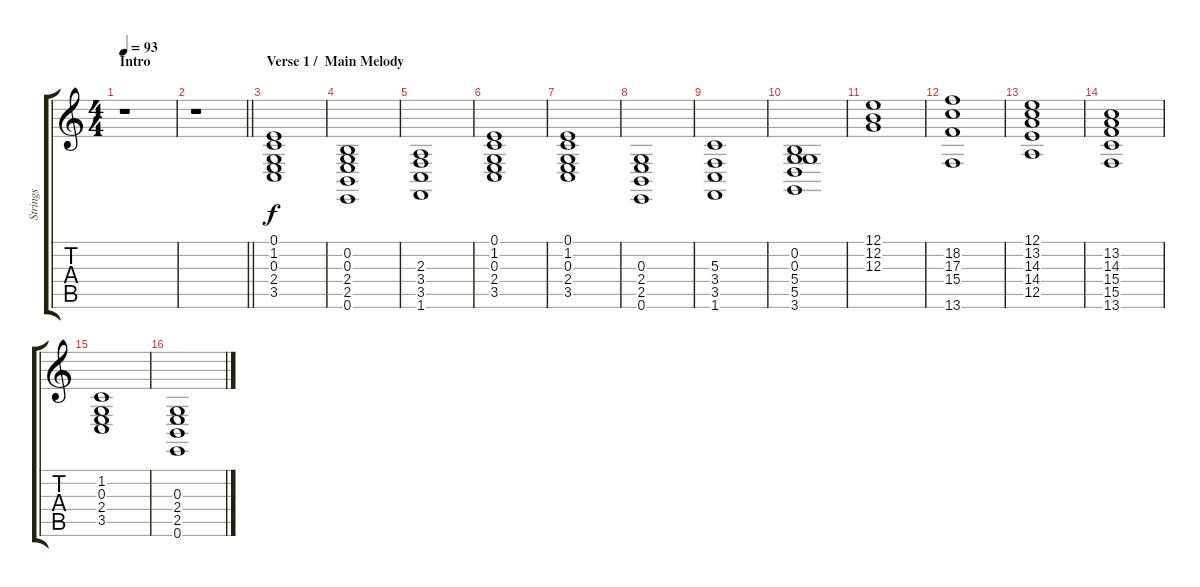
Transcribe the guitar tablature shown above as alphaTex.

\track ("Strings" "Strings") {instrument stringensemble1}
\staff {score tabs}
\tuning (E4 B3 G3 D3 A2 E2) {hide}
\ts (4 4)
\section ("" "Intro")
\tempo 93
\clef g2
\ks c
r.1{dy f instrument stringensemble1} |
\barLineRight lightlight
r.1 |
\section ("" "Verse 1 /  Main Melody")
(0.1 1.2 0.3 2.4 3.5).1 |
(0.2 0.3 2.4 2.5 0.6).1 |
(2.3 3.4 3.5 1.6).1 |
(0.1 1.2 0.3 2.4 3.5).1 |
(0.1 1.2 0.3 2.4 3.5).1 |
(0.3 2.4 2.5 0.6).1 |
(5.3 3.4 3.5 1.6).1 |
(0.2 0.3 5.4 5.5 3.6).1 |
(12.1 12.2 12.3).1 |
(18.2 17.3 15.4 13.6).1 |
(12.1 13.2 14.3 14.4 12.5).1 |
(13.2 14.3 15.4 15.5 13.6).1 |
(1.2 0.3 2.4 3.5).1 |
(0.3 2.4 2.5 0.6).1
